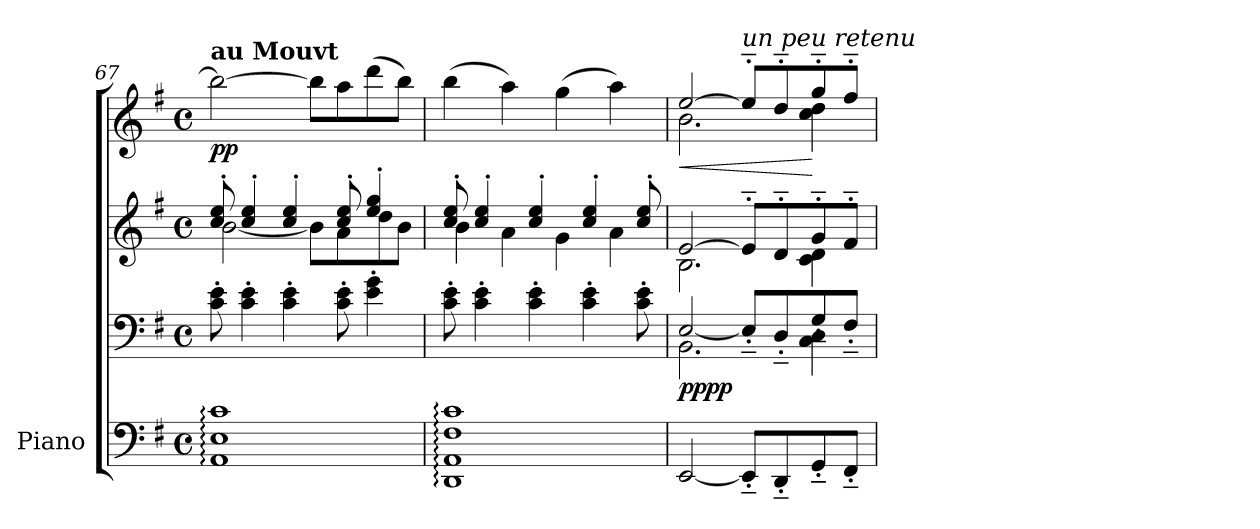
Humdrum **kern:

**kern	**kern	**kern	**kern	**dynam
*part1	*part1	*part1	*part1	*part1
*staff4	*staff3	*staff2	*staff1	*staff1/2/3/4
*I"Piano	*	*	*	*
*I'Pno.	*	*	*	*
*clefF4	*clefF4	*clefG2	*clefG2	*
*k[f#]	*k[f#]	*k[f#]	*k[f#]	*
*M4/4	*M4/4	*M4/4	*M4/4	*
*met(c)	*met(c)	*met(c)	*met(c)	*
=67	=67	=67	=67	=67
*	*	*^	*	*
!	!	!	!	!LO:TX:a:B:t=au Mouvt	!
!	!	!	!	!	!LO:DY:b
1AA: 1E: 1c:	8c\' 8e\'	8cc/' 8ee/'	[2b\	2bb\_	pp
.	4c\' 4e\'	4cc/' 4ee/'	.	.	.
.	4c\' 4e\'	4cc/' 4ee/'	.	.	.
.	.	.	8b\L]	8bb\L]	.
.	8c\' 8e\'	8cc/' 8ee/'	8a\	8aa\	.
.	4e\' 4g\'	4ee/' 4gg/'	8dd\	(>8ddd\	.
.	.	.	8b\J	8bb\J)	.
=68	=68	=68	=68	=68	=68
1DD: 1AA: 1F#: 1c:	8c\' 8e\'	8cc/' 8ee/'	4b\	(>4bb\	.
.	4c\' 4e\'	4cc/' 4ee/'	.	.	.
.	.	.	4a\	4aa\)	.
.	4c\' 4e\'	4cc/' 4ee/'	.	.	.
.	.	.	4g\	(>4gg\	.
.	4c\' 4e\'	4cc/' 4ee/'	.	.	.
.	.	.	4a\	4aa\)	.
.	8c\' 8e\'	8cc/' 8ee/'	.	.	.
!!LO:LB:g=z
=69	=69	=69	=69	=69	=69
*	*^	*	*	*	*
!	!	!	!	!	!	!LO:HP:b
*	*	*	*	*	*^	*
!	!	!	!	!	!	!	!LO:DY:n=1:b=3
!	!	!	!	!	!	!	!LO:DY:n=2:b
[2EE/	2.BB\	[2E/	[2e/	2.B\	[2ee/	2.b\	< pp pp
!	!	!	!	!	!LO:TX:a:i:t=un peu retenu	!	!
8EE~'/L]	.	8E~'/L]	8e~'/L]	.	8ee~'/L]	.	.
8DD~'/	.	8D~'/	8d~'/	.	8dd~'/	.	.
8GG~'/	4C\ 4D\	8G~'/	8g~'/	4c\ 4d\	8gg~'/	4cc\ 4dd\	[
8FF#~'/J	.	8F#~'/J	8f#~'/J	.	8ff#~'/J	.	.
*	*v	*v	*	*	*	*	*
*	*	*v	*v	*	*	*
*	*	*	*v	*v	*
=	=	=	=	=
*-	*-	*-	*-	*-
